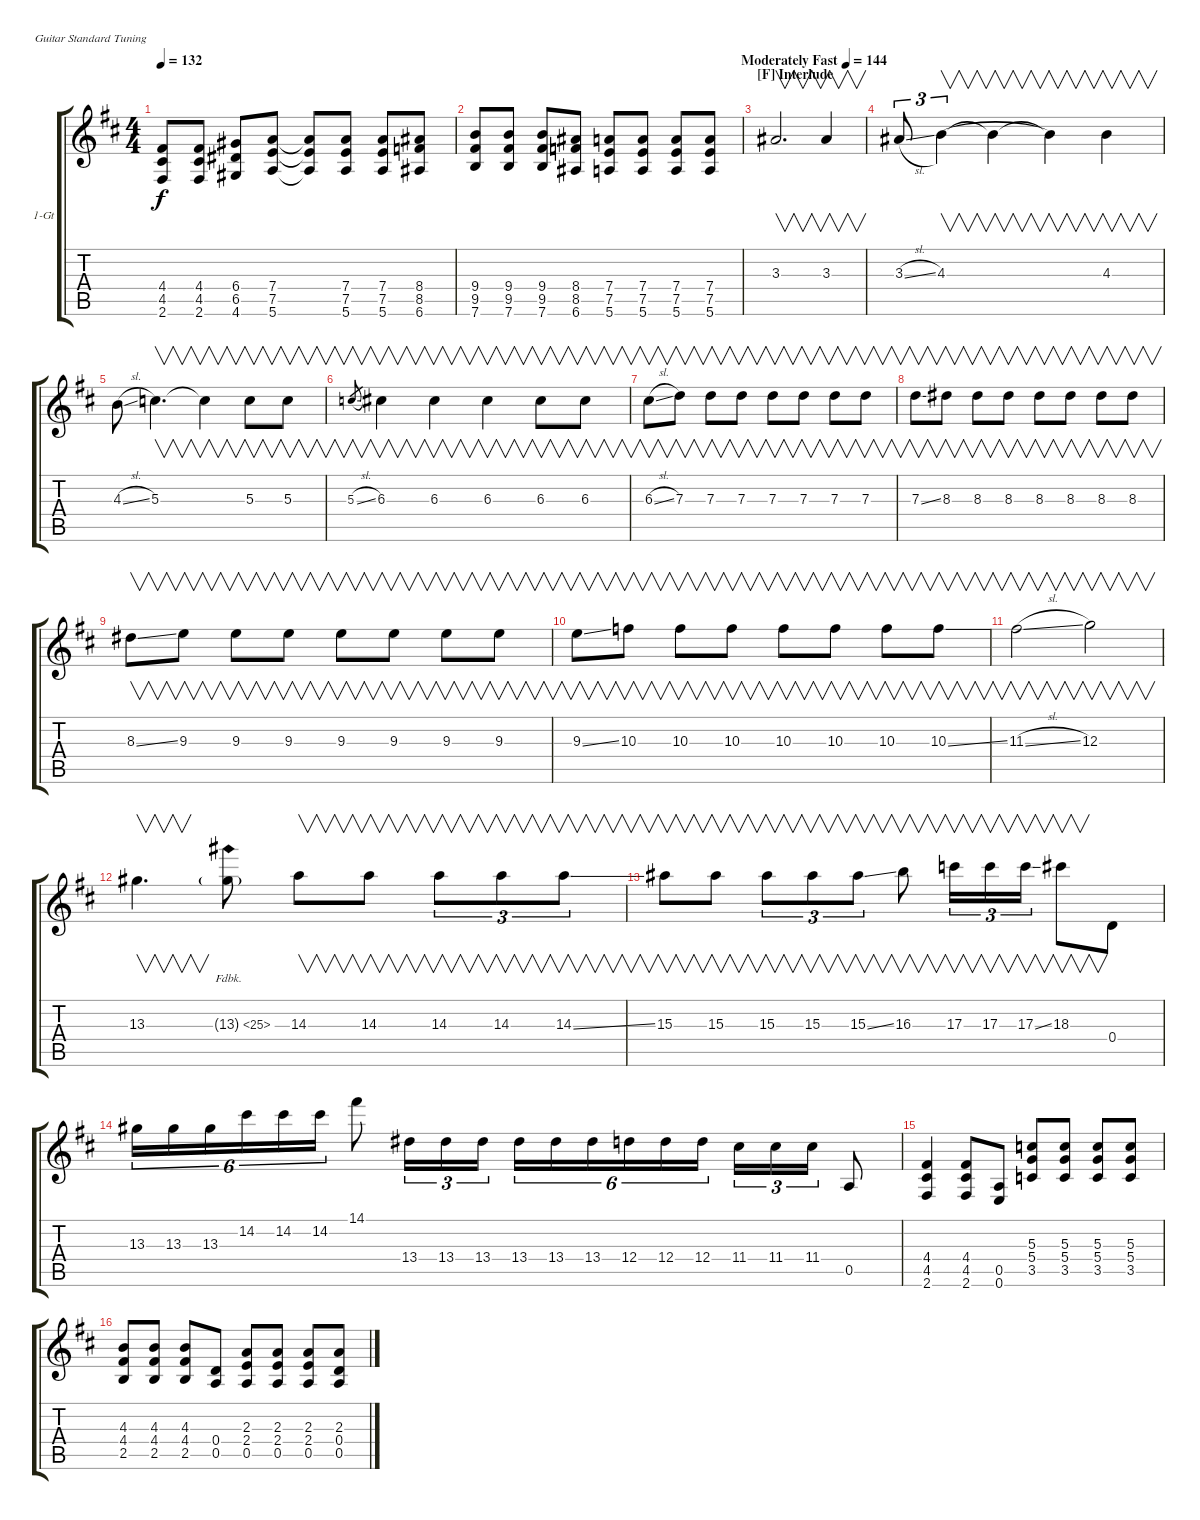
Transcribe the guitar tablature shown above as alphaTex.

\defaultSystemsLayout 4
\bracketExtendMode groupsimilarinstruments
\firstSystemTrackNameOrientation horizontal
\otherSystemsTrackNameOrientation horizontal
\track ("1 Guitar" "1-Gt") {instrument electricguitarclean}
\staff {score tabs}
\tuning (E4 B3 G3 D3 A2 E2)
\ts (4 4)
\tempo 132
\clef g2
\scale
1.06305
\ks d
(2.6 4.5 4.4).8{dy f} (2.6 4.5 4.4).8 (4.6 6.5 6.4).8 (5.6 7.5 7.4).8 (5.6{t} 7.5{t} 7.4{t}).8 (5.6 7.5 7.4).8 (5.6 7.5 7.4).8 (6.6 8.5 8.4).8 |
\tempo (144 "Moderately Fast" 0.99375)
\scale
0.936948 (7.6 9.5 9.4).8 (7.6 9.5 9.4).8 (7.6 9.5 9.4).8 (6.6 8.5 8.4).8 (5.6 7.5 7.4).8 (5.6 7.5 7.4).8 (5.6 7.5 7.4).8 (5.6 7.5 7.4).8 |
\section ("F" "Interlude")
\scale
1.06305 3.3.2{v d} 3.3.4{v} |
\scale
0.936948 3.3{sl}.8{tu (3 2)} 4.3.4{v tu (3 2) legatoorigin} 4.3{t}.4{v legatoorigin} 4.3{t}.4{v} 4.3.4{v} |
\scale
1.06305 4.3{sl}.8 5.3.4{v d} 5.3{t}.4{v} 5.3.8{v} 5.3.8{v} |
\scale
0.936948 5.3{sl}.8{v gr} 6.3.4{v} 6.3.4{v} 6.3.4{v} 6.3.8{v} 6.3.8{v} |
\scale
1.06305 6.3{sl}.8{v} 7.3.8{v} 7.3.8{v} 7.3.8{v} 7.3.8{v} 7.3.8{v} 7.3.8{v} 7.3.8{v} |
\scale
0.936948 7.3{ss}.8{v} 8.3.8{v} 8.3.8{v} 8.3.8{v} 8.3.8{v} 8.3.8{v} 8.3.8{v} 8.3.8{v} |
\scale
1.06305 8.3{ss}.8{v} 9.3.8{v} 9.3.8{v} 9.3.8{v} 9.3.8{v} 9.3.8{v} 9.3.8{v} 9.3.8{v} |
\scale
0.936948 9.3{ss}.8{v} 10.3.8{v} 10.3.8{v} 10.3.8{v} 10.3.8{v} 10.3.8{v} 10.3.8{v} 10.3{ss}.8{v} |
\scale
1.06305 11.3{sl}.2{v} 12.3.2{v} |
\scale
0.936948 13.3.4{v d} 13.3{fh 12 g}.8 14.3.8{v} 14.3.8{v} 14.3.8{v tu (3 2)} 14.3.8{v tu (3 2)} 14.3{ss}.8{v tu (3 2)} |
\scale
1.06305 15.3.8{v} 15.3.8{v} 15.3.8{v tu (3 2)} 15.3.8{v tu (3 2)} 15.3{ss}.8{v tu (3 2)} 16.3.8{v} 17.3.16{v tu (3 2)} 17.3.16{v tu (3 2)} 17.3{ss}.16{v tu (3 2)} 18.3.8{v} 0.4.8 |
\scale
0.936948 13.3.16{tu (6 4)} 13.3.16{tu (6 4)} 13.3.16{tu (6 4)} 14.2.16{tu (6 4)} 14.2.16{tu (6 4)} 14.2.16{tu (6 4)} 14.1.8 13.4.16{tu (3 2)} 13.4.16{tu (3 2)} 13.4.16{tu (3 2)} 13.4.16{tu (6 4)} 13.4.16{tu (6 4)} 13.4.16{tu (6 4)} 12.4.16{tu (6 4)} 12.4.16{tu (6 4)} 12.4.16{tu (6 4)} 11.4.16{tu (3 2)} 11.4.16{tu (3 2)} 11.4.16{tu (3 2)} 0.5.8 |
\scale
1.06305 (2.6 4.5 4.4).4 (2.6 4.5 4.4).8 (0.6 0.5).8 (3.5 5.4 5.3).8 (3.5 5.4 5.3).8 (3.5 5.4 5.3).8 (3.5 5.4 5.3).8 |
\scale
0.936948 (2.5 4.4 4.3).8 (4.4 4.3 2.5).8 (2.5 4.4 4.3).8 (0.4 0.5).8 (0.5 2.4 2.3).8 (0.5 2.4 2.3).8 (0.5 2.4 2.3).8 (0.5 0.4 2.3).8
